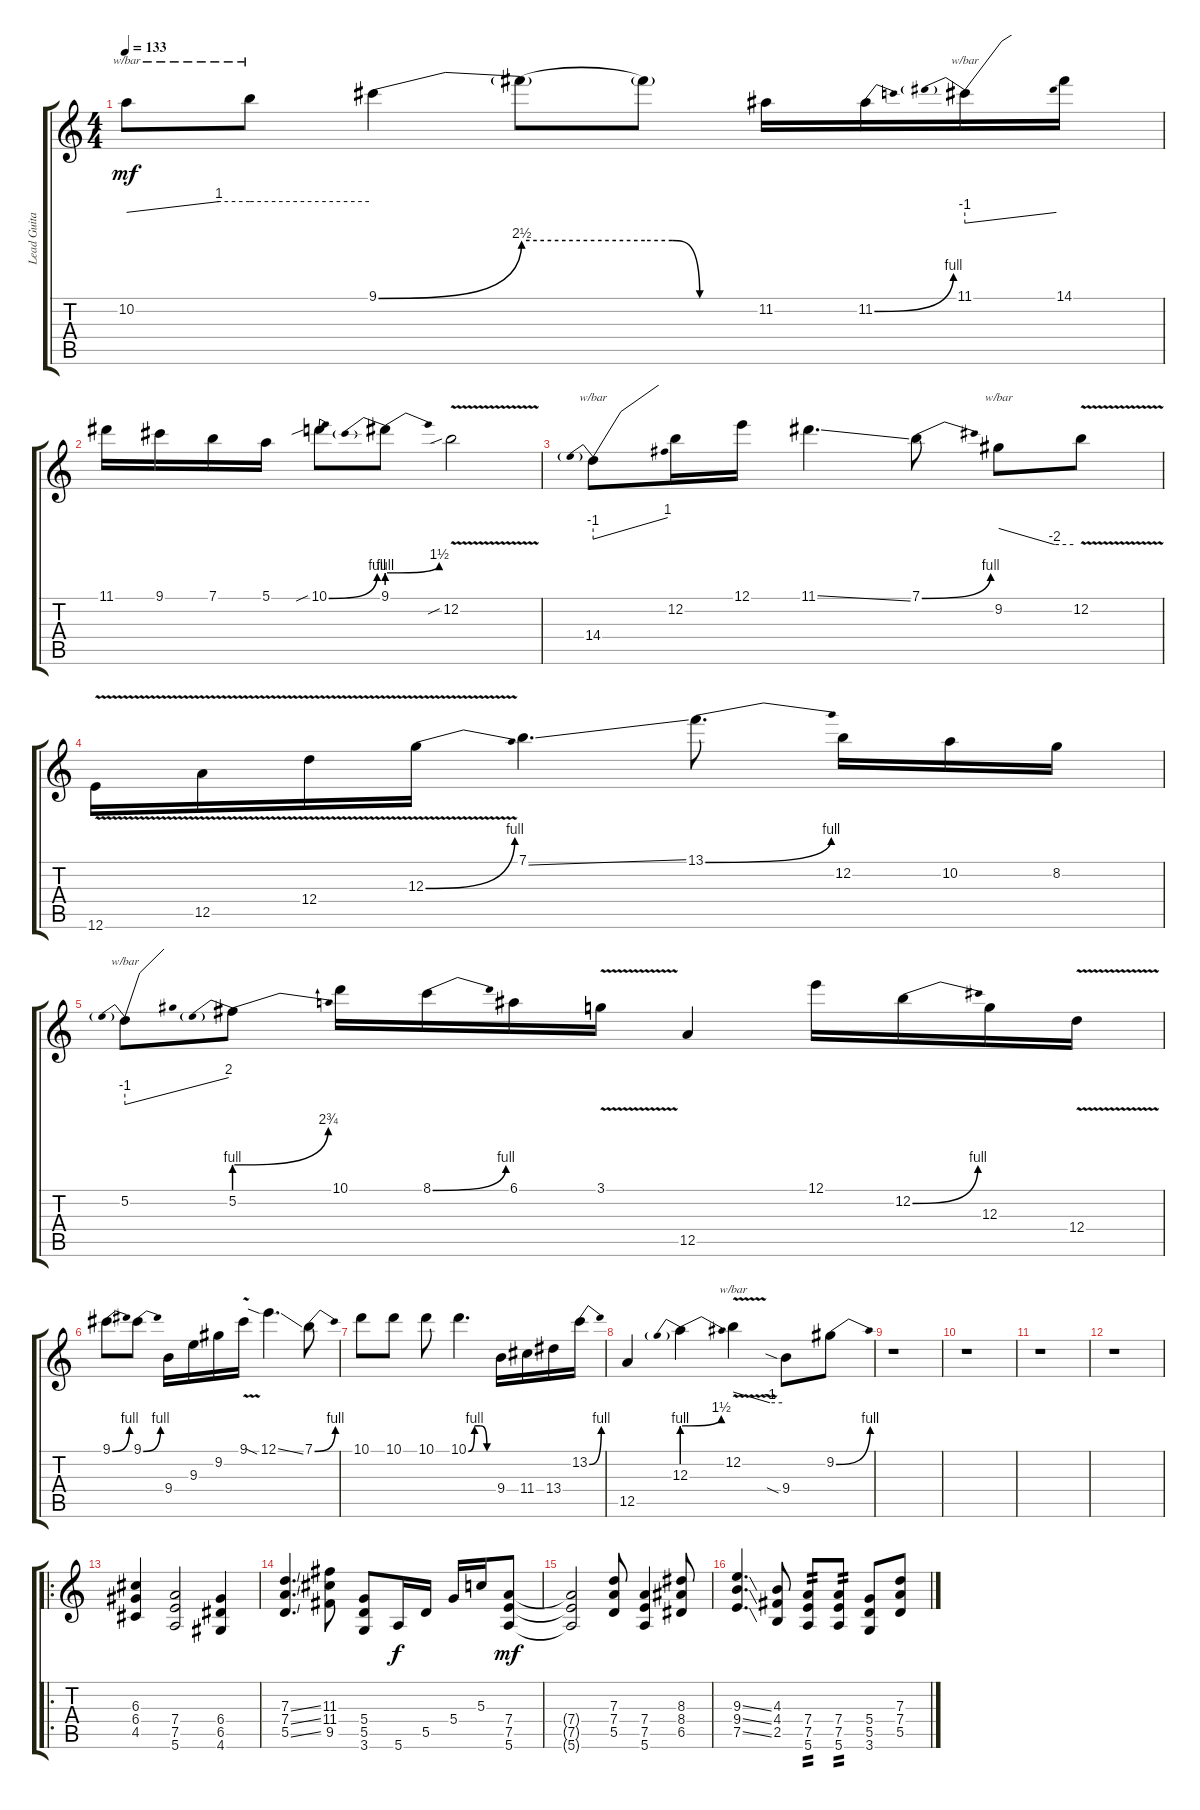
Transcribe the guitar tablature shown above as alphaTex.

\track ("Lead Guitar" "Lead Guita") {instrument distortionguitar}
\staff {score tabs}
\tuning (E4 B3 G3 D3 A2 E2) {hide}
\ts (4 4)
\tempo 133
\clef g2
\ks c
10.2.8{tbe (custom default 0 0 45 4 60 4) dy mf} 10.2{t}.8{tbe (hold default 0 4 60 4)} 9.1{be (bend 0 0 60 10)}.4 9.1{be (hold 0 10 60 10) t}.8 9.1{be (custom 0 10 15 10 30 0 60 0) t}.8 11.2.16 11.2{be (bend 0 0 60 4)}.16 11.1.16{tbe (predivedive default 0 -4 60 0)} 14.1.16 |
11.1.16 9.1.16 7.1.16 5.1.16 10.1{be (bend 0 0 60 4) sib}.8 9.1{be (prebendbend 0 4 60 6)}.8 12.2{v sib}.2 |
14.4.8{tbe (predivedive default 0 -4 60 4)} 12.2.16 12.1.16 11.1{ss}.4{d} 7.1{be (bend 0 0 60 4)}.8 9.2.8{tbe (custom default 0 0 45 -8 60 -8)} 12.2{v}.8 |
12.6{v}.16 12.5{v}.16 12.4{v}.16 12.3{be (bend 0 0 60 4) v}.16 7.1{ss}.4{d} 13.1{be (bend 0 0 60 4)}.8{d} 12.2.16 10.2.16 8.2.16 |
5.2.8{tbe (predivedive default 0 -4 60 8)} 5.2{be (prebendbend 0 4 60 11)}.8 10.1.16 8.1{be (bend 0 0 60 4)}.16 6.1.16 3.1{v}.16 12.5.4 12.1.16 12.2{be (bend 0 0 60 4)}.16 12.3.16 12.4{v}.16 |
9.1{be (bend 0 0 60 4)}.8 9.1{be (bend 0 0 60 4)}.8 9.4.16 9.3.16 9.2.16 9.1{v}.16 12.1{sia ss}.4{d} 7.1{be (bend 0 0 60 4)}.8 |
10.1.8 10.1.8 10.1.8 10.1{be (custom 0 0 15 4 30 4 45 0 60 0)}.4{d} 9.4.16 11.4.16 13.4.16 13.2{be (bend 0 0 60 4)}.16 |
12.5.4 12.3{be (prebendbend 0 4 60 6)}.4 12.2{v}.4{tbe (custom default 0 0 45 -4 60 -4)} 9.4{sia}.8 9.2{be (bend 0 0 60 4)}.8 |
r.1 |
r.1 |
r.1 |
r.1 |
\ro
(6.3 6.4 4.5).4 (7.4 7.5 5.6).2 (6.4 6.5 4.6).4 |
(7.3{ss} 7.4{ss} 5.5{ss}).4{d} (11.3 11.4 9.5).8 (5.4 5.5 3.6).8 5.6.16{dy f} 5.5.16 5.4.16 5.3.16 (7.4 7.5 5.6).8{dy mf} |
(7.4{t} 7.5{t} 5.6{t}).2 (7.3 7.4 5.5).8 (7.4 7.5 5.6).4 (8.3 8.4 6.5).8 |
(9.3{ss} 9.4{ss} 7.5{ss}).4{d} (4.3 4.4 2.5).8 (7.4 7.5 5.6).8{tp 2} (7.4 7.5 5.6).8{tp 2} (5.4 5.5 3.6).8 (7.3 7.4 5.5).8
